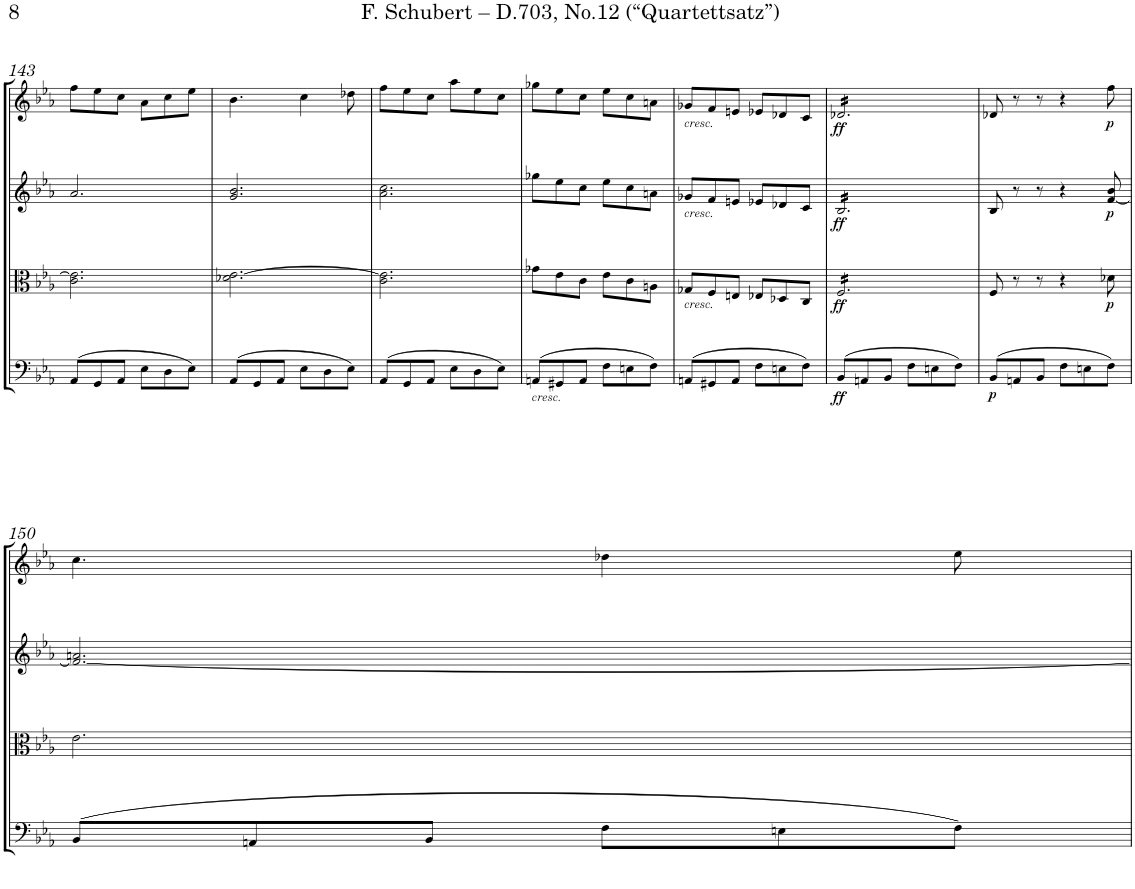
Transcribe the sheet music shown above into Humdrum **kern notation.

**kern	**dynam	**kern	**dynam	**kern	**dynam	**kern	**dynam
*part4	*part4	*part3	*part3	*part2	*part2	*part1	*part1
*staff4	*staff4	*staff3	*staff3	*staff2	*staff2	*staff1	*staff1
*I"Violoncello	*	*I"Viola	*	*I"Violin 2	*	*I"Violin 1	*
*I'Vc	*	*I'Vla	*	*I'Vln	*	*I'Vln	*
!!LO:PB:g=z
*clefF4	*	*clefC3	*	*clefG2	*	*clefG2	*
*k[b-e-a-]	*	*k[b-e-a-]	*	*k[b-e-a-]	*	*k[b-e-a-]	*
*M6/8	*	*M6/8	*	*M6/8	*	*M6/8	*
=143	=143	=143	=143	=143	=143	=143	=143
(8AA-/L	.	2.c\ 2.e-\]	.	2.a-/	.	8ff\L	.
8GG/	.	.	.	.	.	8ee-\	.
8AA-/J	.	.	.	.	.	8cc\J	.
8E-\L	.	.	.	.	.	8a-\L	.
8D\	.	.	.	.	.	8cc\	.
8E-\J)	.	.	.	.	.	8ee-\J	.
=144	=144	=144	=144	=144	=144	=144	=144
(8AA-/L	.	2.d-X\ [2.e-\	.	2.g/ 2.b-/	.	4.b-\	.
8GG/	.	.	.	.	.	.	.
8AA-/J	.	.	.	.	.	.	.
8E-\L	.	.	.	.	.	4cc\	.
8D\	.	.	.	.	.	.	.
8E-\J)	.	.	.	.	.	8dd-X\	.
=145	=145	=145	=145	=145	=145	=145	=145
(8AA-/L	.	2.c\ 2.e-\]	.	2.a-\ 2.cc\	.	8ff\L	.
8GG/	.	.	.	.	.	8ee-\	.
8AA-/J	.	.	.	.	.	8cc\J	.
8E-\L	.	.	.	.	.	8aa-\L	.
8D\	.	.	.	.	.	8ee-\	.
8E-\J)	.	.	.	.	.	8cc\J	.
=146	=146	=146	=146	=146	=146	=146	=146
!LO:TX:b:i:t=cresc.	!	!	!	!	!	!	!
(8AAn/L	.	8g-X\L	.	8gg-X\L	.	8gg-X\L	.
8GG#X/	.	8e-\	.	8ee-\	.	8ee-\	.
8AA/J	.	8c\J	.	8cc\J	.	8cc\J	.
8F\L	.	8e-\L	.	8ee-\L	.	8ee-\L	.
8En\	.	8c\	.	8cc\	.	8cc\	.
8F\J)	.	8An\J	.	8an\J	.	8an\J	.
=147	=147	=147	=147	=147	=147	=147	=147
!	!	!	!	!	!	!LO:TX:b:i:t=cresc.	!
!	!	!	!	!LO:TX:b:i:t=cresc.	!	!	!
!	!	!LO:TX:b:i:t=cresc.	!	!	!	!	!
(8AAn/L	.	8G-X/L	.	8g-X/L	.	8g-X/L	.
8GG#X/	.	8F/	.	8f/	.	8f/	.
8AA/J	.	8En/J	.	8en/J	.	8en/J	.
8F\L	.	8E-X/L	.	8e-X/L	.	8e-X/L	.
8En\	.	8D-X/	.	8d-X/	.	8d-X/	.
8F\J)	.	8C/J	.	8c/J	.	8c/J	.
=148	=148	=148	=148	=148	=148	=148	=148
!	!LO:DY:b	!	!LO:DY:b	!	!LO:DY:b	!	!LO:DY:b
*	*	*tremolo	*	*	*	*	*
*	*	*	*	*tremolo	*	*	*
*	*	*	*	*	*	*tremolo	*
(8BB-/L	ff	16F/LL	ff	16B-/LL	ff	16d-X/LL	ff
.	.	16F/	.	16B-/	.	16d-X/	.
8AAn/	.	16F/	.	16B-/	.	16d-X/	.
.	.	16F/	.	16B-/	.	16d-X/	.
8BB-/J	.	16F/	.	16B-/	.	16d-X/	.
.	.	16F/	.	16B-/	.	16d-X/	.
8F\L	.	16F/	.	16B-/	.	16d-X/	.
.	.	16F/	.	16B-/	.	16d-X/	.
8En\	.	16F/	.	16B-/	.	16d-X/	.
.	.	16F/	.	16B-/	.	16d-X/	.
8F\J)	.	16F/	.	16B-/	.	16d-X/	.
.	.	16F/JJ	.	16B-/JJ	.	16d-X/JJ	.
*	*	*	*	*	*	*Xtremolo	*
*	*	*	*	*Xtremolo	*	*	*
*	*	*Xtremolo	*	*	*	*	*
=149	=149	=149	=149	=149	=149	=149	=149
!	!LO:DY:b	!	!	!	!	!	!
(8BB-/L	p	8F/	.	8B-/	.	8d-X/	.
8AAn/	.	8r	.	8r	.	8r	.
8BB-/J	.	8r	.	8r	.	8r	.
8F\L	.	4r	.	4r	.	4r	.
8En\	.	.	.	.	.	.	.
!	!	!	!LO:DY:b	!	!LO:DY:b	!	!LO:DY:b
8F\J)	.	8d-X\	p	[8f/ 8b-/	p	8ff\	p
!!LO:LB:g=z
=150	=150	=150	=150	=150	=150	=150	=150
(8BB-/L	.	2.e-\	.	2.f/_ 2.an/	.	4.cc\	.
8AAn/	.	.	.	.	.	.	.
8BB-/J	.	.	.	.	.	.	.
8F\L	.	.	.	.	.	4dd-X\	.
8En\	.	.	.	.	.	.	.
8F\J)	.	.	.	.	.	8ee-\	.
=	=	=	=	=	=	=	=
*-	*-	*-	*-	*-	*-	*-	*-
